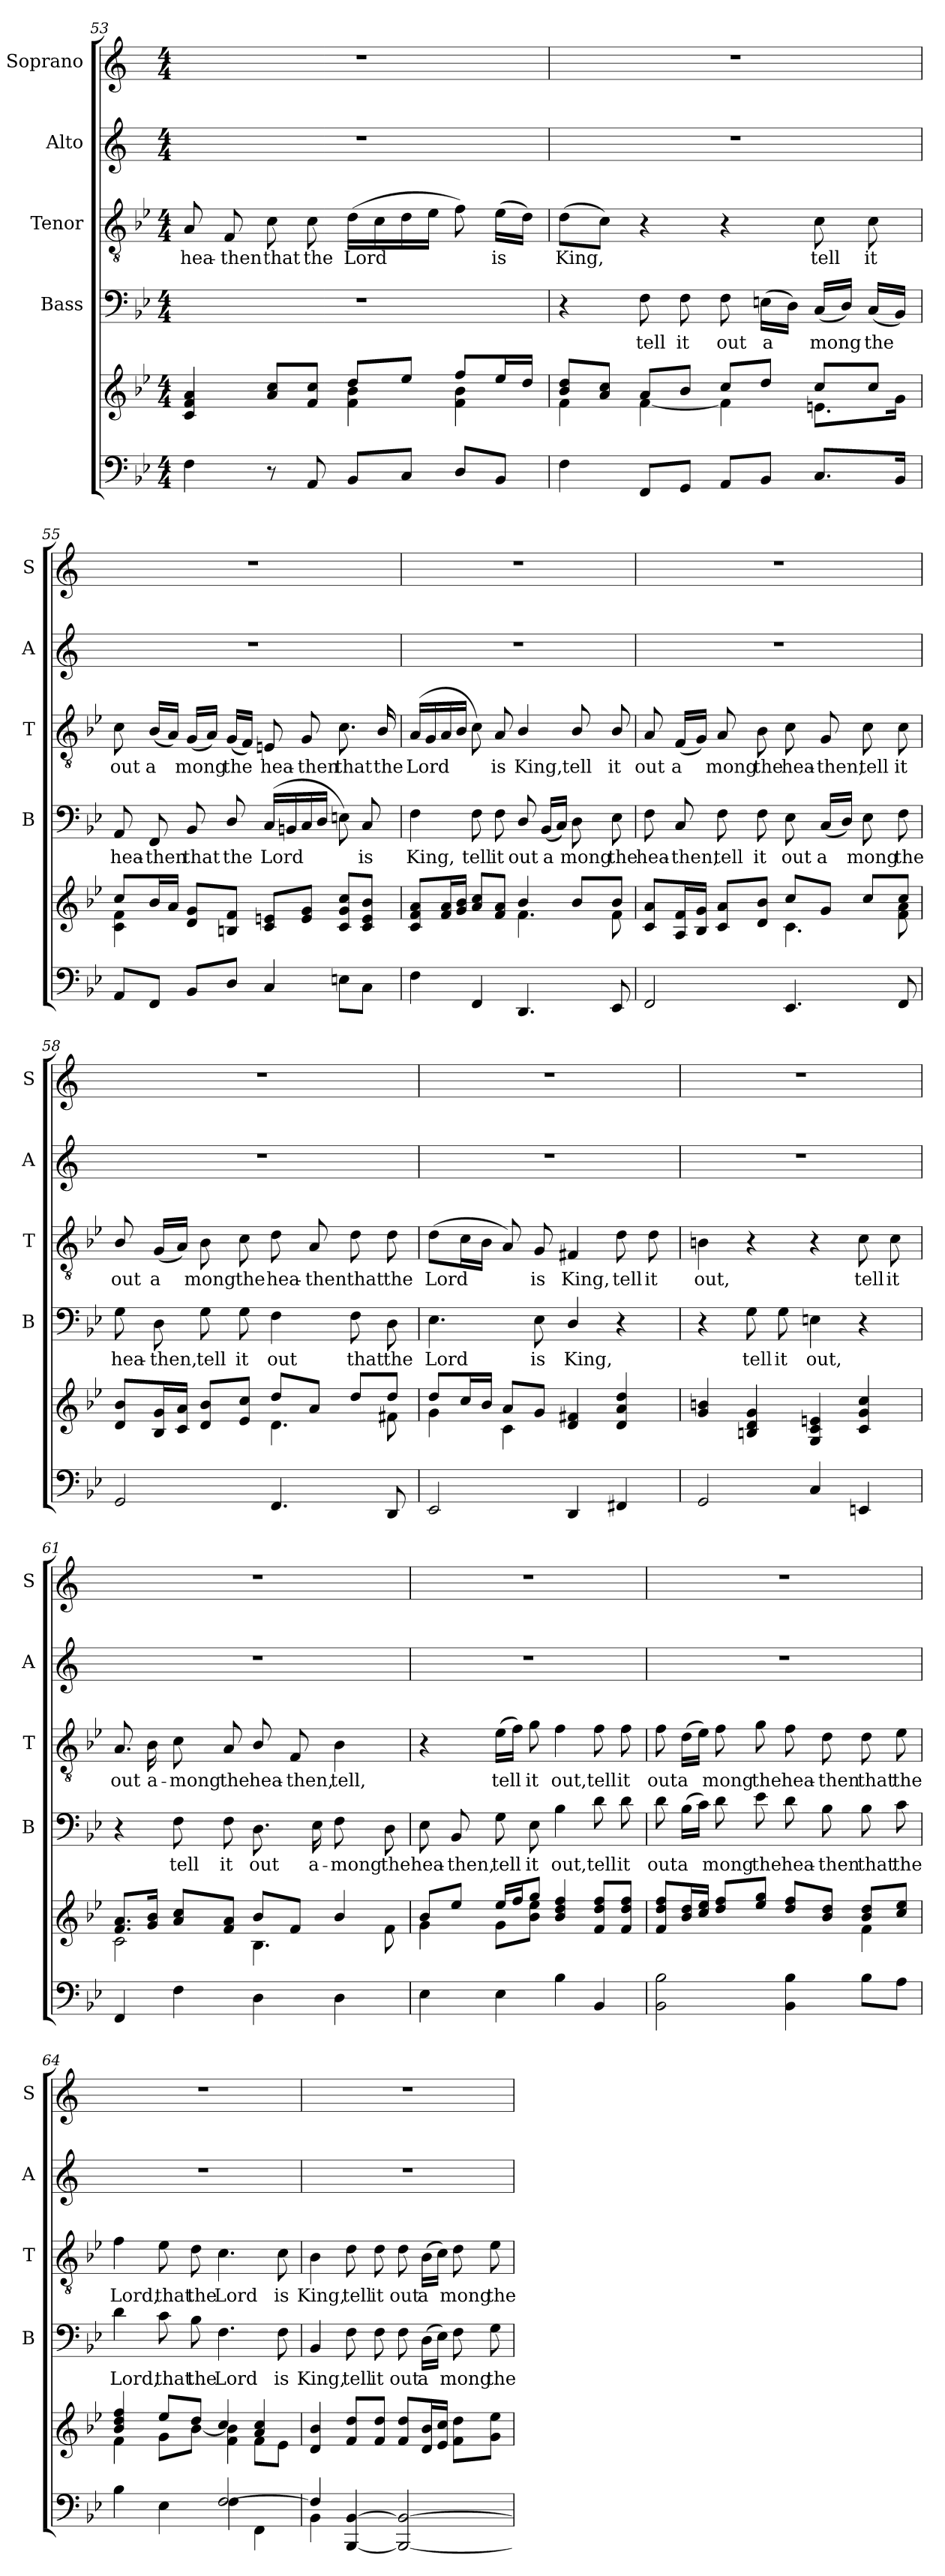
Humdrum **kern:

**kern	**kern	**kern	**text	**kern	**text	**kern	**kern
*part6	*part5	*part4	*part4	*part3	*part3	*part2	*part1
*staff6	*staff5	*staff4	*staff4	*staff3	*staff3	*staff2	*staff1
*	*	*I"Bass	*	*I"Tenor	*	*I"Alto	*I"Soprano
*	*	*I'B	*	*I'T	*	*I'A	*I'S
!!LO:PB:g=z
*clefF4	*clefG2	*clefF4	*	*clefGv2	*	*clefG2	*clefG2
*k[b-e-]	*k[b-e-]	*k[b-e-]	*	*k[b-e-]	*	*k[]	*k[]
*B-:	*B-:	*B-:	*	*B-:	*	*C:	*C:
*M4/4	*M4/4	*M4/4	*	*M4/4	*	*M4/4	*M4/4
=53	=53	=53	=53	=53	=53	=53	=53
*	*^	*	*	*	*	*	*
!	!	!	!	!	!	!LO:LY:b	!	!
4F\	4c/ 4f/ 4a/	2ryy	1r	.	8A/	hea-	1r	1r
!	!	!	!	!	!	!LO:LY:b	!	!
.	.	.	.	.	8F/	-then	.	.
!	!	!	!	!	!	!LO:LY:b	!	!
8r	8a/ 8cc/L	.	.	.	8c\	that	.	.
!	!	!	!	!	!	!LO:LY:b	!	!
8AA/	8f/ 8cc/J	.	.	.	8c\	the	.	.
!	!	!	!	!	!	!LO:LY:b	!	!
8BB-/L	8dd/L	4f\ 4b-\	.	.	(>16d\LL	Lord	.	.
.	.	.	.	.	16c\	.	.	.
8C/J	8ee-/J	.	.	.	16d\	.	.	.
.	.	.	.	.	16e-\JJ	.	.	.
8D/L	8ff/L	4f\ 4b-\	.	.	8f\)	.	.	.
!	!	!	!	!	!	!LO:LY:b	!	!
8BB-/J	16ee-/L	.	.	.	(>16e-\LL	is	.	.
.	16dd/JJ	.	.	.	16d\JJ)	.	.	.
=54	=54	=54	=54	=54	=54	=54	=54	=54
!	!	!	!	!	!	!LO:LY:b	!	!
4F\	8b-/ 8dd/L	4f\	4r	.	(>8d\L	King,	1r	1r
.	8a/ 8cc/J	.	.	.	8c\J)	.	.	.
!	!	!	!	!LO:LY:b	!	!	!	!
8FF/L	8a/L	[<4f\	8F\	tell	4r	.	.	.
!	!	!	!	!LO:LY:b	!	!	!	!
8GG/J	8b-/J	.	8F\	it	.	.	.	.
!	!	!	!	!LO:LY:b	!	!	!	!
8AA/L	8cc/L	4f\]	8F\	out	4r	.	.	.
!	!	!	!	!LO:LY:b	!	!	!	!
8BB-/J	8dd/J	.	(>16En\LL	a	.	.	.	.
.	.	.	16D\JJ)	.	.	.	.	.
!	!	!	!	!LO:LY:b	!	!LO:LY:b	!	!
8.C/L	8cc/L	8.en\L	(<16C/LL	mong	8c\	tell	.	.
.	.	.	16D/JJ)	.	.	.	.	.
!	!	!	!	!LO:LY:b	!	!LO:LY:b	!	!
.	8cc/J	.	(<16C/LL	the	8c\	it	.	.
16BB-/Jk	.	16g\Jk	16BB-/JJ)	.	.	.	.	.
=55	=55	=55	=55	=55	=55	=55	=55	=55
!	!	!	!	!LO:LY:b	!	!LO:LY:b	!	!
8AA/L	8cc/L	4c\ 4f\	8AA/	hea-	8c\	out	1r	1r
!	!	!	!	!LO:LY:b	!	!LO:LY:b	!	!
8FF/J	16b-/L	.	8FF/	-then	(<16B-/LL	a­	.	.
.	16a/JJ	.	.	.	16A/JJ)	.	.	.
!	!	!	!	!LO:LY:b	!	!LO:LY:b	!	!
8BB-/L	8d/ 8g/L	4ryy	8BB-/	that	(<16G/LL	mong	.	.
.	.	.	.	.	16A/JJ)	.	.	.
!	!	!	!	!LO:LY:b	!	!LO:LY:b	!	!
8D/J	8Bn/ 8f/J	.	8D/	the	(<16G/LL	the	.	.
.	.	.	.	.	16F/JJ)	.	.	.
!	!	!	!	!LO:LY:b	!	!LO:LY:b	!	!
4C/	8c/ 8en/L	2ryy	(<16C/LL	Lord	8En/	hea-	.	.
.	.	.	16BBn/	.	.	.	.	.
!	!	!	!	!	!	!LO:LY:b	!	!
.	8e/ 8g/J	.	16C/	.	8G/	-then	.	.
.	.	.	16D/JJ	.	.	.	.	.
!	!	!	!	!	!	!LO:LY:b	!	!
8En\L	8c/ 8g/ 8cc/L	.	8En\)	.	8.c\	that	.	.
!	!	!	!	!LO:LY:b	!	!	!	!
8C\J	8c/ 8e/ 8b-/J	.	8C/	is	.	.	.	.
!	!	!	!	!	!	!LO:LY:b	!	!
.	.	.	.	.	16B-/	the	.	.
!!LO:LB:g=z
=56	=56	=56	=56	=56	=56	=56	=56	=56
!	!	!	!	!LO:LY:b	!	!LO:LY:b	!	!
4F\	8c/ 8f/ 8a/L	2ryy	4F\	King,	(<16A/LL	Lord	1r	1r
.	.	.	.	.	16G/	.	.	.
.	16f/ 16a/L	.	.	.	16A/	.	.	.
.	16g/ 16b-/JJ	.	.	.	16B-/JJ	.	.	.
!	!	!	!	!LO:LY:b	!	!	!	!
4FF/	8a/ 8cc/L	.	8F\	tell	8c\)	.	.	.
!	!	!	!	!LO:LY:b	!	!LO:LY:b	!	!
.	8f/ 8a/J	.	8F\	it	8A/	is	.	.
!	!	!	!	!LO:LY:b	!	!LO:LY:b	!	!
4.DD/	4b-/	4.f\	8D/	out	4B-/	King,	.	.
!	!	!	!	!LO:LY:b	!	!	!	!
.	.	.	(<16BB-/LL	a	.	.	.	.
.	.	.	16C/JJ)	.	.	.	.	.
!	!	!	!	!LO:LY:b	!	!LO:LY:b	!	!
.	8b-/L	.	8D\	mong	8B-/	tell	.	.
!	!	!	!	!LO:LY:b	!	!LO:LY:b	!	!
8EE-i/	8b-/J	8f\	8E-i\	the	8B-/	it	.	.
=57	=57	=57	=57	=57	=57	=57	=57	=57
!	!	!	!	!LO:LY:b	!	!LO:LY:b	!	!
2FF/	8c/ 8a/L	2ryy	8F\	hea-	8A/	out	1r	1r
!	!	!	!	!LO:LY:b	!	!LO:LY:b	!	!
.	16A/ 16f/L	.	8C/	-then,	(<16F/LL	a­	.	.
.	16B-/ 16g/JJ	.	.	.	16G/JJ)	.	.	.
!	!	!	!	!LO:LY:b	!	!LO:LY:b	!	!
.	8c/ 8a/L	.	8F\	tell	8A/	mong	.	.
!	!	!	!	!LO:LY:b	!	!LO:LY:b	!	!
.	8d/ 8b-/J	.	8F\	it	8B-\	the	.	.
!	!	!	!	!LO:LY:b	!	!LO:LY:b	!	!
4.EE-/	8cc/L	4.c\	8E-\	out	8c\	hea-	.	.
!	!	!	!	!LO:LY:b	!	!LO:LY:b	!	!
.	8g/J	.	(<16C/LL	a­	8G/	-then,	.	.
.	.	.	16D/JJ)	.	.	.	.	.
!	!	!	!	!LO:LY:b	!	!LO:LY:b	!	!
.	8cc/L	.	8E-\	mong	8c\	tell	.	.
!	!	!	!	!LO:LY:b	!	!LO:LY:b	!	!
8FF/	8cc/J	8f\ 8a\	8F\	the	8c\	it	.	.
!!LO:LB:g=z
=58	=58	=58	=58	=58	=58	=58	=58	=58
!	!	!	!	!LO:LY:b	!	!LO:LY:b	!	!
2GG/	8d/ 8b-/L	2ryy	8G\	hea-	8B-/	out	1r	1r
!	!	!	!	!LO:LY:b	!	!LO:LY:b	!	!
.	16B-/ 16g/L	.	8D\	-then,	(<16G/LL	a­	.	.
.	16c/ 16a/JJ	.	.	.	16A/JJ)	.	.	.
!	!	!	!	!LO:LY:b	!	!LO:LY:b	!	!
.	8d/ 8b-/L	.	8G\	tell	8B-\	mong	.	.
!	!	!	!	!LO:LY:b	!	!LO:LY:b	!	!
.	8e-/ 8cc/J	.	8G\	it	8c\	the	.	.
!	!	!	!	!LO:LY:b	!	!LO:LY:b	!	!
4.FF/	8dd/L	4.d\	4F\	out	8d\	hea-	.	.
!	!	!	!	!	!	!LO:LY:b	!	!
.	8a/J	.	.	.	8A/	-then	.	.
!	!	!	!	!LO:LY:b	!	!LO:LY:b	!	!
.	8dd/L	.	8F\	that	8d\	that	.	.
!	!	!	!	!LO:LY:b	!	!LO:LY:b	!	!
8DD/	8dd/J	8f#X\	8D\	the	8d\	the	.	.
=59	=59	=59	=59	=59	=59	=59	=59	=59
!	!	!	!	!LO:LY:b	!	!LO:LY:b	!	!
2EE-/	8dd/L	4g\	4.E-\	Lord	(>8d\L	Lord	1r	1r
.	16cc/L	.	.	.	16c\L	.	.	.
.	16b-/JJ	.	.	.	16B-\JJ	.	.	.
.	8a/L	4c\	.	.	8A/)	.	.	.
!	!	!	!	!LO:LY:b	!	!LO:LY:b	!	!
.	8g/J	.	8E-\	is	8G/	is	.	.
!	!	!	!	!LO:LY:b	!	!LO:LY:b	!	!
4DD/	4d/ 4f#X/	2ryy	4D/	King,	4F#X/	King,	.	.
!	!	!	!	!	!	!LO:LY:b	!	!
4FF#X/	4d/ 4a/ 4dd/	.	4r	.	8d\	tell	.	.
!	!	!	!	!	!	!LO:LY:b	!	!
.	.	.	.	.	8d\	it	.	.
=60	=60	=60	=60	=60	=60	=60	=60	=60
!	!	!	!	!	!	!LO:LY:b	!	!
2GG/	4g/ 4bn/	1ryy	4r	.	4Bn\	out,	1r	1r
!	!	!	!	!LO:LY:b	!	!	!	!
.	4Bn/ 4d/ 4g/	.	8G\	tell	4r	.	.	.
!	!	!	!	!LO:LY:b	!	!	!	!
.	.	.	8G\	it	.	.	.	.
!	!	!	!	!LO:LY:b	!	!	!	!
4C/	4G/ 4c/ 4en/	.	4En\	out,	4r	.	.	.
!	!	!	!	!	!	!LO:LY:b	!	!
4EEn/	4c/ 4g/ 4cc/	.	4r	.	8c\	tell	.	.
!	!	!	!	!	!	!LO:LY:b	!	!
.	.	.	.	.	8c\	it	.	.
!!LO:LB:g=z
=61	=61	=61	=61	=61	=61	=61	=61	=61
!	!	!	!	!	!	!LO:LY:b	!	!
4FF/	8.f/ 8.a/L	2c\	4r	.	8.A/	out	1r	1r
!	!	!	!	!	!	!LO:LY:b	!	!
.	16g/ 16b-/Jk	.	.	.	16B-\	a-	.	.
!	!	!	!	!LO:LY:b	!	!LO:LY:b	!	!
4F\	8a/ 8cc/L	.	8F\	tell	8c\	-mong	.	.
!	!	!	!	!LO:LY:b	!	!LO:LY:b	!	!
.	8f/ 8a/J	.	8F\	it	8A/	the	.	.
!	!	!	!	!LO:LY:b	!	!LO:LY:b	!	!
4D\	8b-/L	4.B-\	8.D\	out	8B-/	hea-	.	.
!	!	!	!	!	!	!LO:LY:b	!	!
.	8f/J	.	.	.	8F/	-then,	.	.
!	!	!	!	!LO:LY:b	!	!	!	!
.	.	.	16E-\	a-	.	.	.	.
!	!	!	!	!LO:LY:b	!	!LO:LY:b	!	!
4D\	4b-/	.	8F\	-mong	4B-\	tell,	.	.
!	!	!	!	!LO:LY:b	!	!	!	!
.	.	8f\	8D\	the	.	.	.	.
=62	=62	=62	=62	=62	=62	=62	=62	=62
!	!	!	!	!LO:LY:b	!	!	!	!
4E-\	8b-/L	4g\	8E-\	hea-	4r	.	1r	1r
!	!	!	!	!LO:LY:b	!	!	!	!
.	8ee-/J	.	8BB-/	-then,	.	.	.	.
!	!	!	!	!LO:LY:b	!	!LO:LY:b	!	!
4E-\	16ee-/LL	8g\L	8G\	tell	(>16e-\LL	tell	.	.
.	16ff/J	.	.	.	16f\JJ)	.	.	.
!	!	!	!	!LO:LY:b	!	!LO:LY:b	!	!
.	8gg/J	8b-\ 8ee-\J	8E-\	it	8g\	it	.	.
!	!	!	!	!LO:LY:b	!	!LO:LY:b	!	!
4B-\	4b-/ 4dd/ 4ff/	2ryy	4B-\	out,	4f\	out,	.	.
!	!	!	!	!LO:LY:b	!	!LO:LY:b	!	!
4BB-/	8f/ 8dd/ 8ff/L	.	8d\	tell	8f\	tell	.	.
!	!	!	!	!LO:LY:b	!	!LO:LY:b	!	!
.	8f/ 8dd/ 8ff/J	.	8d\	it	8f\	it	.	.
=63	=63	=63	=63	=63	=63	=63	=63	=63
!	!	!	!	!LO:LY:b	!	!LO:LY:b	!	!
2BB-\ 2B-\	8f/ 8dd/ 8ff/L	2ryy	8d\	out	8f\	out	1r	1r
!	!	!	!	!LO:LY:b	!	!LO:LY:b	!	!
.	16b-/ 16dd/L	.	(>16B-\LL	a­	(>16d\LL	a­	.	.
.	16cc/ 16ee-/JJ	.	16c\JJ)	.	16e-\JJ)	.	.	.
!	!	!	!	!LO:LY:b	!	!LO:LY:b	!	!
.	8dd/ 8ff/L	.	8d\	mong	8f\	mong	.	.
!	!	!	!	!LO:LY:b	!	!LO:LY:b	!	!
.	8ee-/ 8gg/J	.	8e-\	the	8g\	the	.	.
!	!	!	!	!LO:LY:b	!	!LO:LY:b	!	!
4BB-\ 4B-\	8dd/ 8ff/L	4ryy	8d\	hea-	8f\	hea-	.	.
!	!	!	!	!LO:LY:b	!	!LO:LY:b	!	!
.	8b-/ 8dd/J	.	8B-\	-then	8d\	-then	.	.
!	!	!	!	!LO:LY:b	!	!LO:LY:b	!	!
8B-\L	8b-/ 8dd/L	4f\	8B-\	that	8d\	that	.	.
!	!	!	!	!LO:LY:b	!	!LO:LY:b	!	!
8A\J	8cc/ 8ee-/J	.	8c\	the	8e-\	the	.	.
!!LO:PB:g=z
=64	=64	=64	=64	=64	=64	=64	=64	=64
*^	*	*	*	*	*	*	*	*
!	!	!	!	!	!LO:LY:b	!	!LO:LY:b	!	!
2ryy	4B-\	4b-/ 4dd/ 4ff/	4f\	4d\	Lord,	4f\	Lord,	1r	1r
!	!	!	!	!	!LO:LY:b	!	!LO:LY:b	!	!
.	4E-\	8ee-/L	8g\L	8c\	that	8e-\	that	.	.
!	!	!	!	!	!LO:LY:b	!	!LO:LY:b	!	!
.	.	8dd/J	[<8b-\J	8B-\	the	8d\	the	.	.
!	!	!	!	!	!LO:LY:b	!	!LO:LY:b	!	!
[>2F/	4F\	4cc/	4f\ 4b-\]	4.F\	Lord	4.c\	Lord	.	.
.	4FF\	4a/ 4cc/	8f\L	.	.	.	.	.	.
!	!	!	!	!	!LO:LY:b	!	!LO:LY:b	!	!
.	.	.	8e-\J	8F\	is	8c\	is	.	.
=65	=65	=65	=65	=65	=65	=65	=65	=65	=65
!	!	!	!	!	!LO:LY:b	!	!LO:LY:b	!	!
4F/]	4BB-\	4d/ 4b-/	1ryy	4BB-/	King,	4B-\	King,	1r	1r
!	!	!	!	!	!LO:LY:b	!	!LO:LY:b	!	!
4ryy	[>4BBB-/ [>4BB-/	8f/ 8dd/L	.	8F\	tell	8d\	tell	.	.
!	!	!	!	!	!LO:LY:b	!	!LO:LY:b	!	!
.	.	8f/ 8dd/J	.	8F\	it	8d\	it	.	.
!	!	!	!	!	!LO:LY:b	!	!LO:LY:b	!	!
2ryy	2BBB-/_ 2BB-/_	8f/ 8dd/L	.	8F\	out	8d\	out	.	.
!	!	!	!	!	!LO:LY:b	!	!LO:LY:b	!	!
.	.	16d/ 16b-/L	.	(>16D\LL	a­	(>16B-\LL	a­	.	.
.	.	16e-/ 16cc/JJ	.	16E-\JJ)	.	16c\JJ)	.	.	.
!	!	!	!	!	!LO:LY:b	!	!LO:LY:b	!	!
.	.	8f\ 8dd\L	.	8F\	mong	8d\	mong	.	.
!	!	!	!	!	!LO:LY:b	!	!LO:LY:b	!	!
.	.	8g\ 8ee-\J	.	8G\	the	8e-\	the	.	.
*v	*v	*	*	*	*	*	*	*	*
*	*v	*v	*	*	*	*	*	*
=	=	=	=	=	=	=	=
*-	*-	*-	*-	*-	*-	*-	*-
